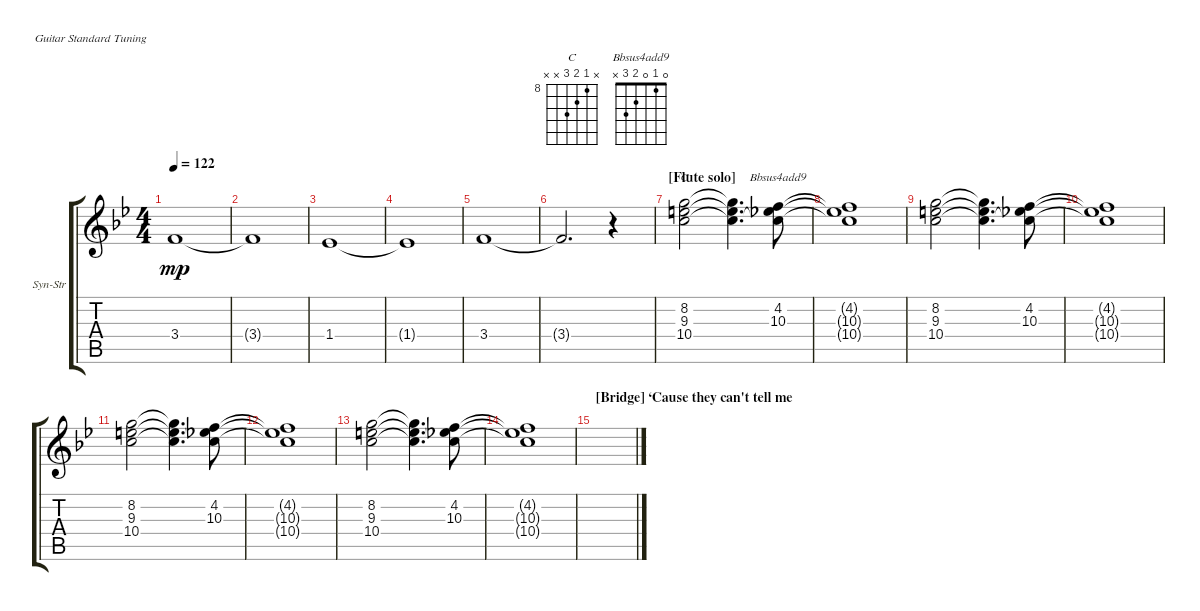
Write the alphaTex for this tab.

\defaultSystemsLayout 4
\bracketExtendMode groupsimilarinstruments
\firstSystemTrackNameOrientation horizontal
\otherSystemsTrackNameOrientation horizontal
\track ("Synth Strings" "Syn-Str") {instrument electricguitarclean}
\staff {score tabs}
\tuning (E4 B3 G3 D3 A2 E2)
\chord ("C" x 8 9 10 x x) {firstfret 8}
\chord ("Bbsus4add9" 0 1 0 2 3 x)
\ts (4 4)
\tempo 122
\clef g2
\scale
0.333333
\ks bb
3.4.1{dy mp} |
\scale
0.333333 3.4{t}.1 |
\scale
0.333333 1.4.1 |
\scale
0.333333 1.4{t}.1 |
\scale
0.333333 3.4.1 |
\scale
0.333333 3.4{t}.2{d} r.4 |
\section ("" "[Flute solo]")
\scale
0.333333 (9.3 10.4 8.2).2{ch "C"} (9.3{t} 10.4{t} 8.2{t}).4{d} (10.3 10.4{t} 4.2).8{ch "Bbsus4add9"} |
\scale
0.333333 (10.3{t} 10.4{t} 4.2{t}).1 |
\scale
0.333333 (9.3 10.4 8.2).2 (9.3{t} 10.4{t} 8.2{t}).4{d} (10.3 10.4{t} 4.2).8 |
\scale
0.333333 (10.3{t} 10.4{t} 4.2{t}).1 |
\scale
0.333333 (9.3 10.4 8.2).2 (9.3{t} 10.4{t} 8.2{t}).4{d} (10.3 10.4{t} 4.2).8 |
\scale
0.333333 (10.3{t} 10.4{t} 4.2{t}).1 |
\scale
0.333333 (9.3 10.4 8.2).2 (9.3{t} 10.4{t} 8.2{t}).4{d} (10.3 10.4{t} 4.2).8 |
\scale
0.333333 (10.3{t} 10.4{t} 4.2{t}).1 |
\section ("" "[Bridge] ‘Cause they can't tell me")
\scale
0.333333 |
\scale
0.333333
